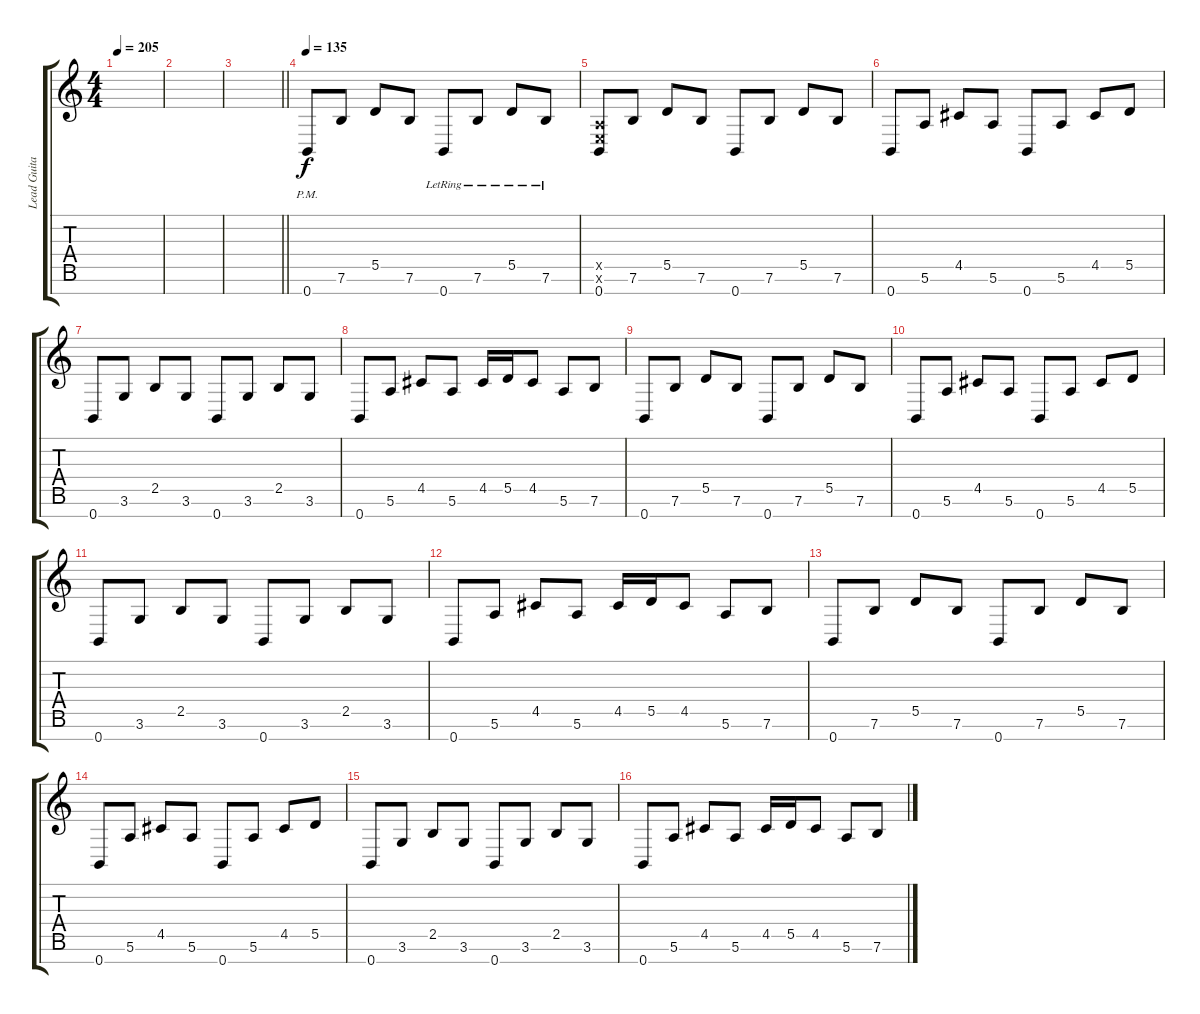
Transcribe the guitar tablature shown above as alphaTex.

\track ("Lead Guitar" "Lead Guita") {instrument electricguitarjazz}
\staff {score tabs}
\tuning (E4 B3 G3 D3 A2 E2 B1) {hide}
\ts (4 4)
\tempo 205
\clef g2
\ks c
|
|
\barLineRight lightlight
|
\tempo 135
0.7{pm}.8{volume 11 instrument overdrivenguitar} 7.6.8 5.5.8 7.6.8 0.7{lr}.8 7.6{lr}.8 5.5{lr}.8 7.6{lr}.8 |
(0.5{x} 0.6{x} 0.7).8{volume 16 instrument distortionguitar} 7.6.8 5.5.8 7.6.8 0.7.8 7.6.8 5.5.8 7.6.8 |
0.7.8 5.6.8 4.5.8 5.6.8 0.7.8 5.6.8 4.5.8 5.5.8 |
0.7.8 3.6.8 2.5.8 3.6.8 0.7.8 3.6.8 2.5.8 3.6.8 |
0.7.8 5.6.8 4.5.8 5.6.8 4.5.16 5.5.16 4.5.8 5.6.8 7.6.8 |
0.7.8 7.6.8 5.5.8 7.6.8 0.7.8 7.6.8 5.5.8 7.6.8 |
0.7.8 5.6.8 4.5.8 5.6.8 0.7.8 5.6.8 4.5.8 5.5.8 |
0.7.8 3.6.8 2.5.8 3.6.8 0.7.8 3.6.8 2.5.8 3.6.8 |
0.7.8 5.6.8 4.5.8 5.6.8 4.5.16 5.5.16 4.5.8 5.6.8 7.6.8 |
0.7.8 7.6.8 5.5.8 7.6.8 0.7.8 7.6.8 5.5.8 7.6.8 |
0.7.8 5.6.8 4.5.8 5.6.8 0.7.8 5.6.8 4.5.8 5.5.8 |
0.7.8 3.6.8 2.5.8 3.6.8 0.7.8 3.6.8 2.5.8 3.6.8 |
0.7.8 5.6.8 4.5.8 5.6.8 4.5.16 5.5.16 4.5.8 5.6.8 7.6.8
